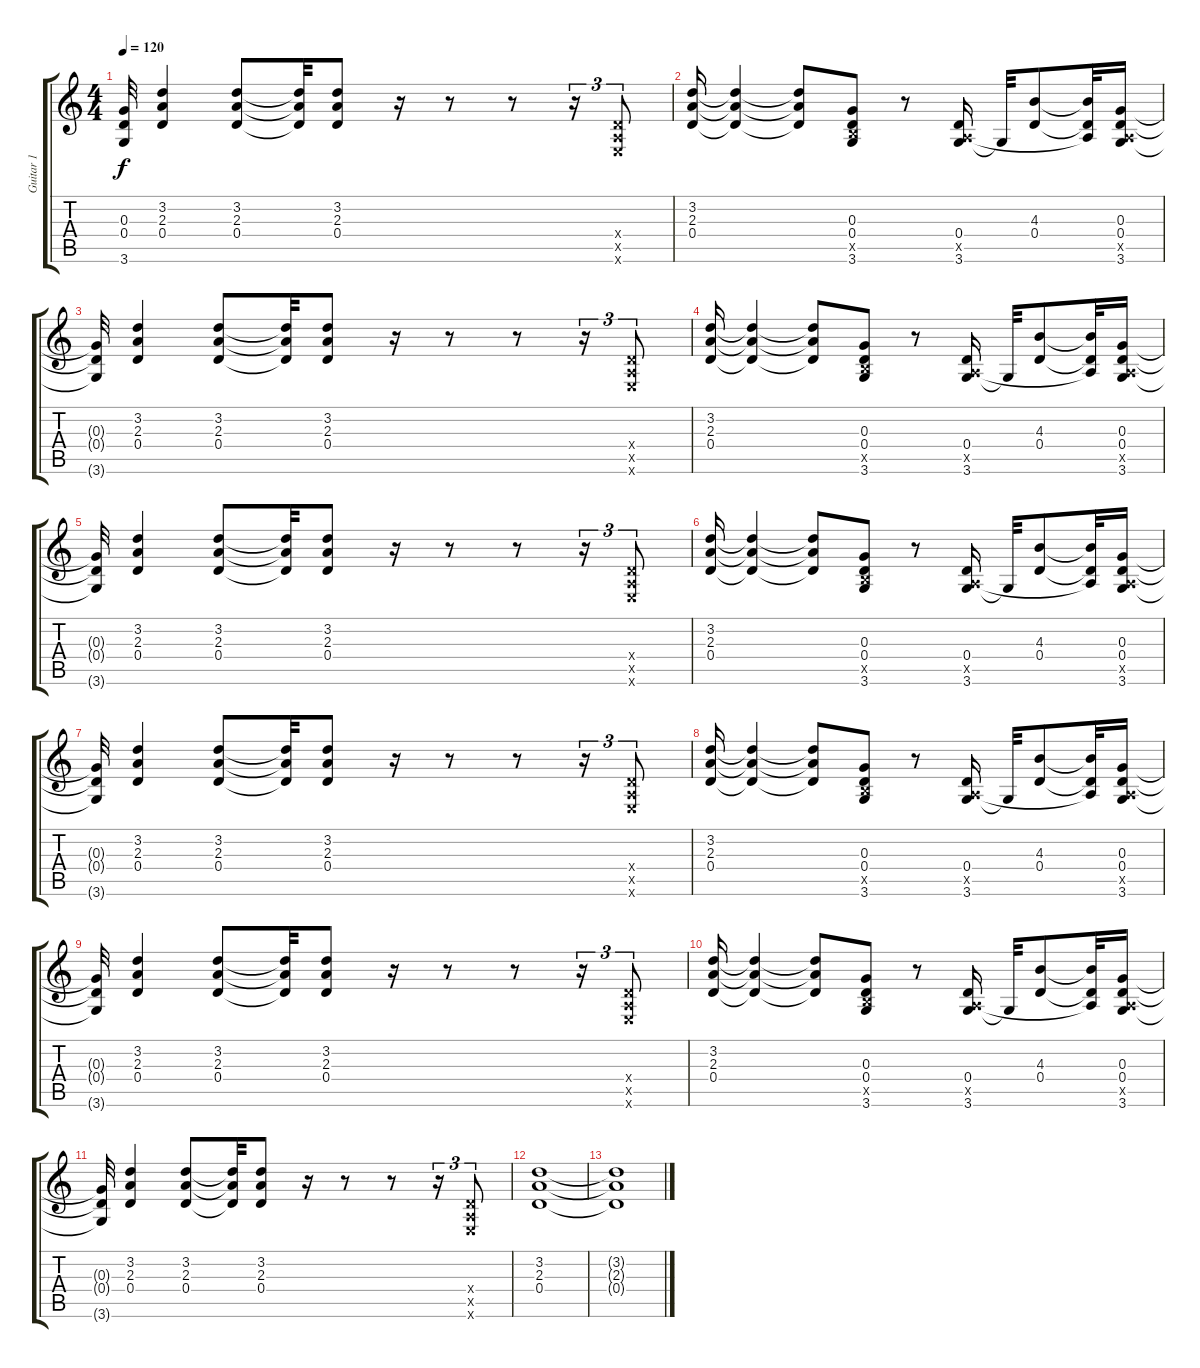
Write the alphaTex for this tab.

\track ("Guitar 1" "Guitar 1") {instrument distortionguitar}
\staff {score tabs}
\tuning (E4 B3 G3 D3 A2 E2) {hide}
\ts (4 4)
\tempo 120
\clef g2
\ks c
(0.3{t} 0.4{t} 3.6{t}).32{dy f} (3.2 2.3 0.4).4 (3.2 2.3 0.4).8 (3.2{t} 2.3{t} 0.4{t}).32 (3.2 2.3 0.4).8 r.16 r.8 r.8 r.16{tu (3 2)} (0.4{x} 0.5{x} 0.6{x}).8{tu (3 2)} |
(3.2 2.3 0.4).16 (3.2{t} 2.3{t} 0.4{t}).4 (3.2{t} 2.3{t} 0.4{t}).8 (0.3 0.4 2.5{x} 3.6).8 r.8 (0.4 0.5{x} 3.6).16 3.6{t}.32 (4.3 0.4).8 (4.3{t} 0.4{t} 0.5{t}).32 (0.3 0.4 0.5{x} 3.6).16 |
(0.3{t} 0.4{t} 3.6{t}).32 (3.2 2.3 0.4).4 (3.2 2.3 0.4).8 (3.2{t} 2.3{t} 0.4{t}).32 (3.2 2.3 0.4).8 r.16 r.8 r.8 r.16{tu (3 2)} (0.4{x} 0.5{x} 0.6{x}).8{tu (3 2)} |
(3.2 2.3 0.4).16 (3.2{t} 2.3{t} 0.4{t}).4 (3.2{t} 2.3{t} 0.4{t}).8 (0.3 0.4 2.5{x} 3.6).8 r.8 (0.4 0.5{x} 3.6).16 3.6{t}.32 (4.3 0.4).8 (4.3{t} 0.4{t} 0.5{t}).32 (0.3 0.4 0.5{x} 3.6).16 |
(0.3{t} 0.4{t} 3.6{t}).32 (3.2 2.3 0.4).4 (3.2 2.3 0.4).8 (3.2{t} 2.3{t} 0.4{t}).32 (3.2 2.3 0.4).8 r.16 r.8 r.8 r.16{tu (3 2)} (0.4{x} 0.5{x} 0.6{x}).8{tu (3 2)} |
(3.2 2.3 0.4).16 (3.2{t} 2.3{t} 0.4{t}).4 (3.2{t} 2.3{t} 0.4{t}).8 (0.3 0.4 2.5{x} 3.6).8 r.8 (0.4 0.5{x} 3.6).16 3.6{t}.32 (4.3 0.4).8 (4.3{t} 0.4{t} 0.5{t}).32 (0.3 0.4 0.5{x} 3.6).16 |
(0.3{t} 0.4{t} 3.6{t}).32 (3.2 2.3 0.4).4 (3.2 2.3 0.4).8 (3.2{t} 2.3{t} 0.4{t}).32 (3.2 2.3 0.4).8 r.16 r.8 r.8 r.16{tu (3 2)} (0.4{x} 0.5{x} 0.6{x}).8{tu (3 2)} |
(3.2 2.3 0.4).16 (3.2{t} 2.3{t} 0.4{t}).4 (3.2{t} 2.3{t} 0.4{t}).8 (0.3 0.4 2.5{x} 3.6).8 r.8 (0.4 0.5{x} 3.6).16 3.6{t}.32 (4.3 0.4).8 (4.3{t} 0.4{t} 0.5{t}).32 (0.3 0.4 0.5{x} 3.6).16 |
(0.3{t} 0.4{t} 3.6{t}).32 (3.2 2.3 0.4).4 (3.2 2.3 0.4).8 (3.2{t} 2.3{t} 0.4{t}).32 (3.2 2.3 0.4).8 r.16 r.8 r.8 r.16{tu (3 2)} (0.4{x} 0.5{x} 0.6{x}).8{tu (3 2)} |
(3.2 2.3 0.4).16 (3.2{t} 2.3{t} 0.4{t}).4 (3.2{t} 2.3{t} 0.4{t}).8 (0.3 0.4 2.5{x} 3.6).8 r.8 (0.4 0.5{x} 3.6).16 3.6{t}.32 (4.3 0.4).8 (4.3{t} 0.4{t} 0.5{t}).32 (0.3 0.4 0.5{x} 3.6).16 |
(0.3{t} 0.4{t} 3.6{t}).32 (3.2 2.3 0.4).4 (3.2 2.3 0.4).8 (3.2{t} 2.3{t} 0.4{t}).32 (3.2 2.3 0.4).8 r.16 r.8 r.8 r.16{tu (3 2)} (0.4{x} 0.5{x} 0.6{x}).8{tu (3 2)} |
(3.2 2.3 0.4).1 |
(3.2{t} 2.3{t} 0.4{t}).1
